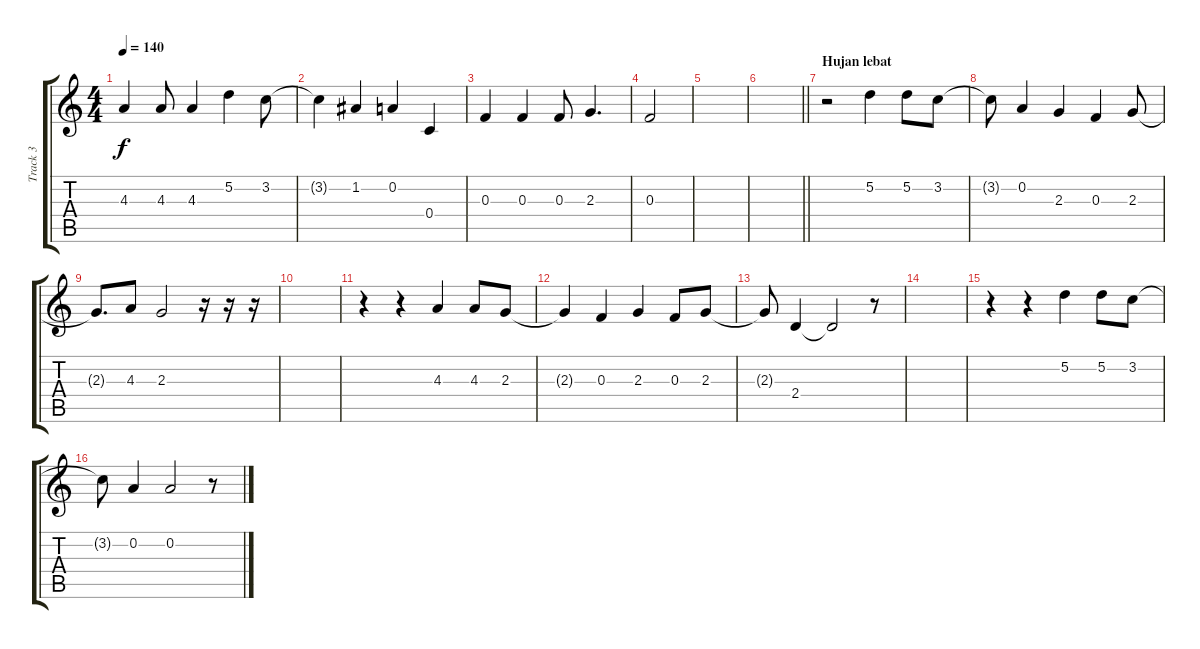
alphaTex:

\track ("Track 3" "Track 3") {instrument acousticguitarsteel}
\staff {score tabs}
\tuning (D4 A3 F3 C3 G2 D2) {hide}
\ts (4 4)
\tempo 140
\clef g2
\ks c
4.3.4{dy f} 4.3.8 4.3.4 5.2.4 3.2.8 |
3.2{t}.4 1.2.4 0.2.4 0.4.4 |
0.3.4 0.3.4 0.3.8 2.3.4{d} |
0.3.2 |
|
\barLineRight lightlight
|
\section ("" "Hujan lebat")
r.2 5.2.4 5.2.8 3.2.8 |
3.2{t}.8 0.2.4 2.3.4 0.3.4 2.3.8 |
2.3{t}.8{d} 4.3.8 2.3.2 r.16 r.16 r.16 |
|
r.4 r.4 4.3.4 4.3.8 2.3.8 |
2.3{t}.4 0.3.4 2.3.4 0.3.8 2.3.8 |
2.3{t}.8 2.4.4 2.4{t}.2 r.8 |
|
r.4 r.4 5.2.4 5.2.8 3.2.8 |
3.2{t}.8 0.2.4 0.2.2 r.8
